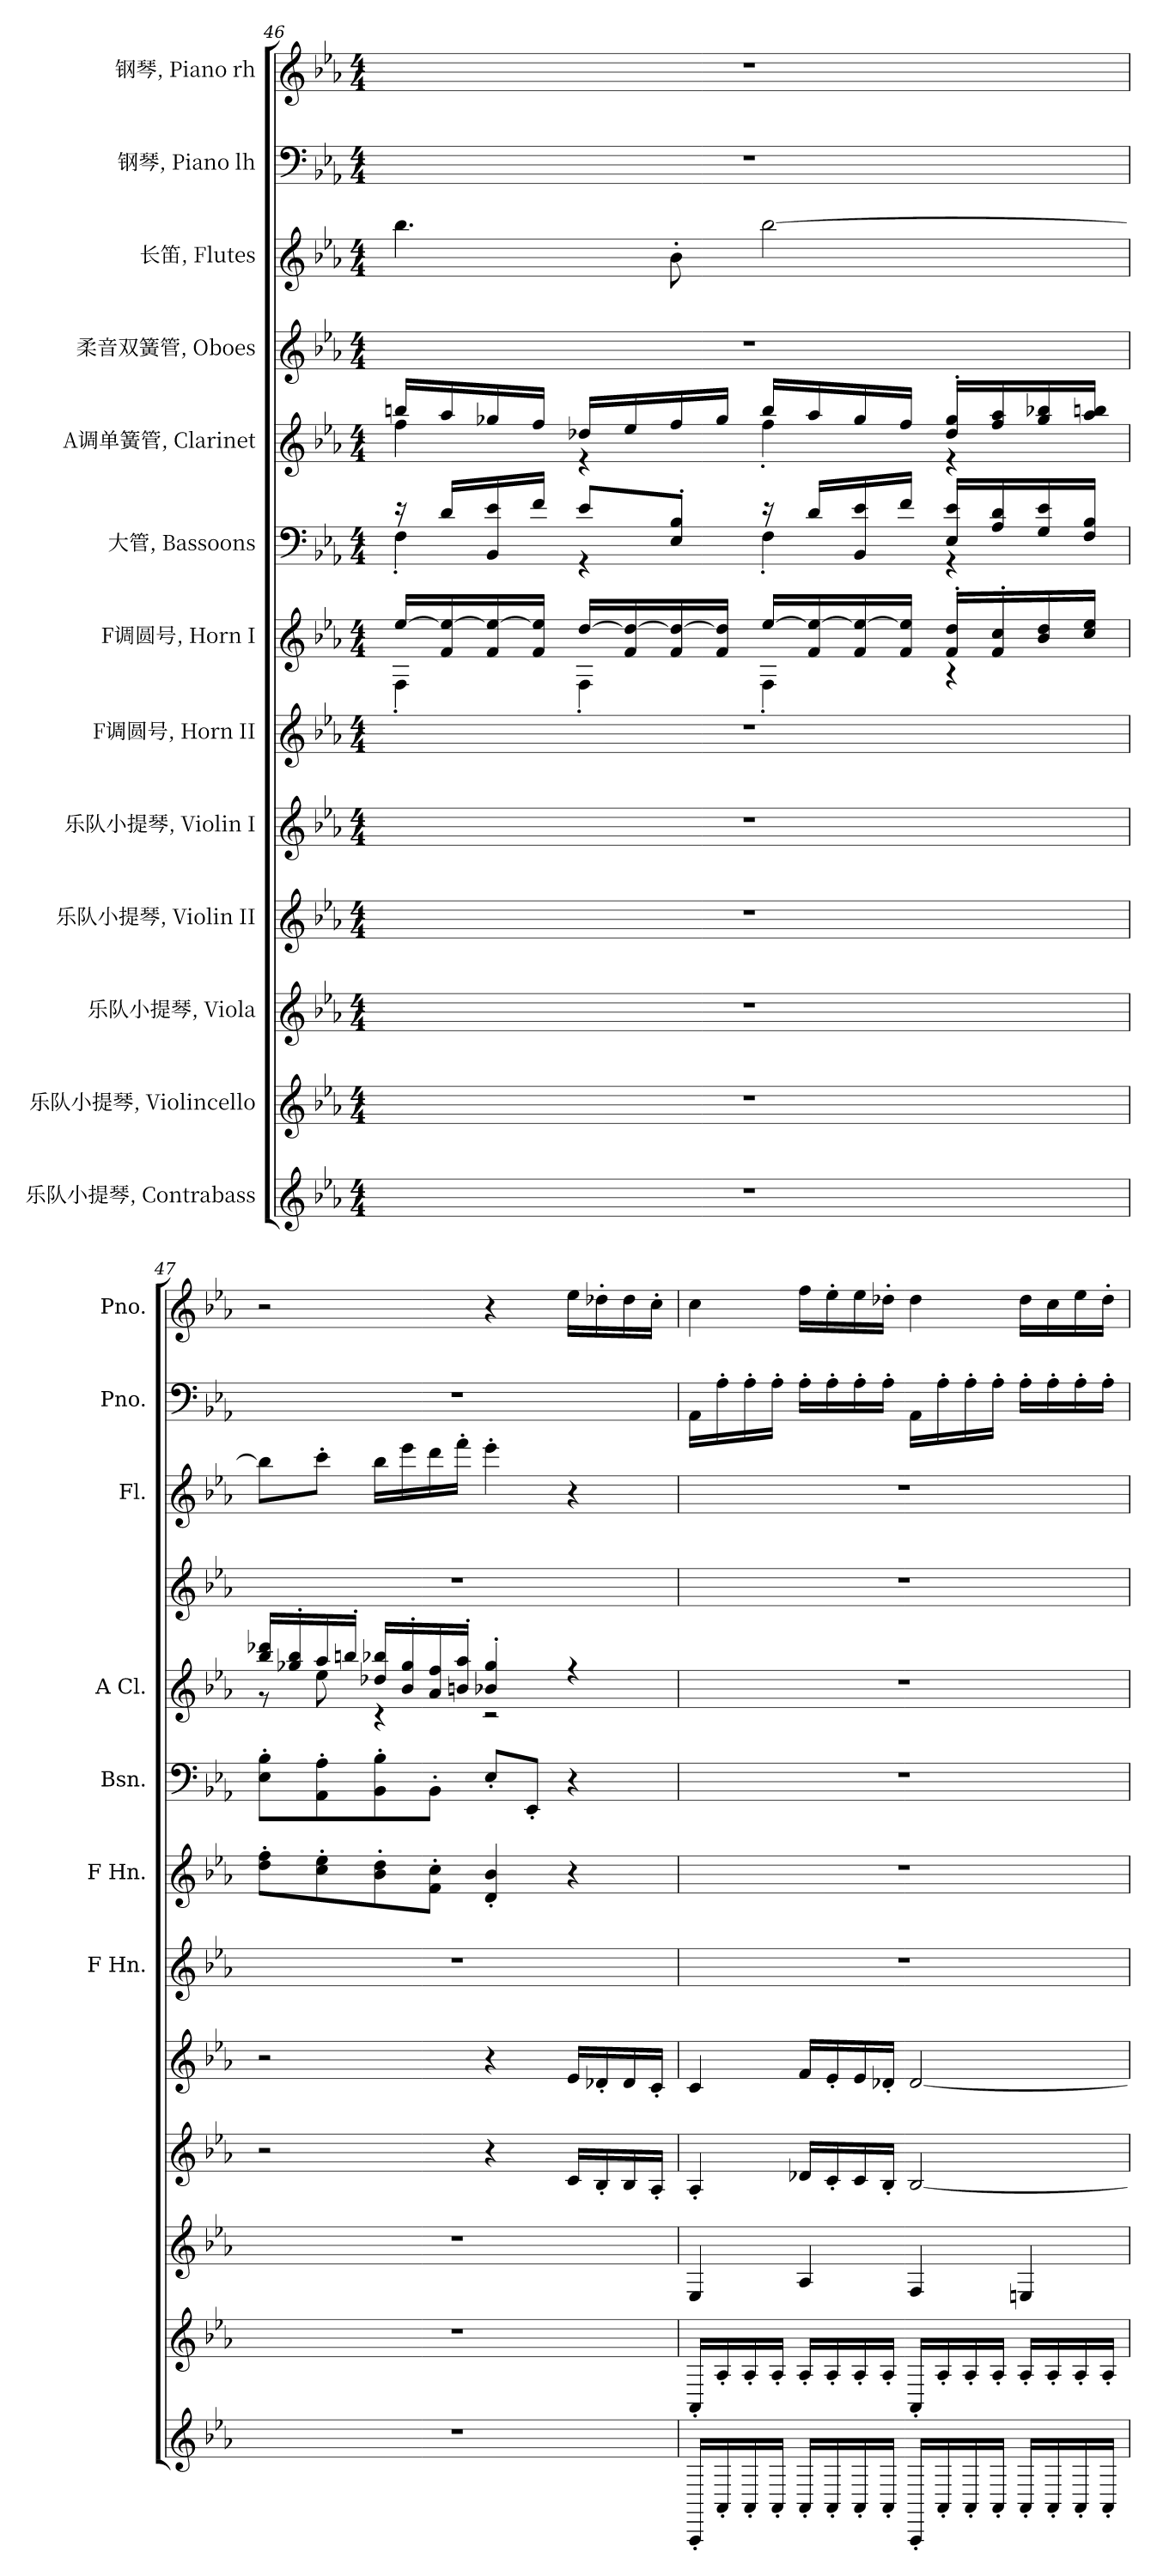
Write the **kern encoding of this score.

**kern	**kern	**kern	**kern	**kern	**kern	**kern	**kern	**kern	**kern	**kern	**kern	**kern
*part13	*part12	*part11	*part10	*part9	*part8	*part7	*part6	*part5	*part4	*part3	*part2	*part1
*staff13	*staff12	*staff11	*staff10	*staff9	*staff8	*staff7	*staff6	*staff5	*staff4	*staff3	*staff2	*staff1
*I"乐队小提琴, Contrabass	*I"乐队小提琴, Violincello	*I"乐队小提琴, Viola	*I"乐队小提琴, Violin II	*I"乐队小提琴, Violin I	*I"F调圆号, Horn II	*I"F调圆号, Horn I	*I"大管, Bassoons	*I"A调单簧管, Clarinet	*I"柔音双簧管, Oboes	*I"长笛, Flutes	*I"钢琴, Piano lh	*I"钢琴, Piano rh
*	*	*	*	*	*I'F Hn.	*I'F Hn.	*I'Bsn.	*I'A Cl.	*	*I'Fl.	*I'Pno.	*I'Pno.
!!LO:PB:g=z
*clefG2	*clefG2	*clefG2	*clefG2	*clefG2	*clefG2	*clefG2	*clefF4	*clefG2	*clefG2	*clefG2	*clefF4	*clefG2
*	*	*	*	*	*ITrd4c7	*ITrd4c7	*	*ITrd2c3	*ITrd2c3	*	*	*
*k[b-e-a-]	*k[b-e-a-]	*k[b-e-a-]	*k[b-e-a-]	*k[b-e-a-]	*k[b-e-a-d-]	*k[b-e-a-d-]	*k[b-e-a-]	*k[]	*k[]	*k[b-e-a-]	*k[b-e-a-]	*k[b-e-a-]
*M4/4	*M4/4	*M4/4	*M4/4	*M4/4	*M4/4	*M4/4	*M4/4	*M4/4	*M4/4	*M4/4	*M4/4	*M4/4
=46	=46	=46	=46	=46	=46	=46	=46	=46	=46	=46	=46	=46
*	*	*	*	*	*	*^	*^	*^	*	*	*	*
1r	1r	1r	1r	1r	1r	[16a-/LL	4BB-'\	16r	4F'\	16gg#X/LL	4dd\	1r	4.bb-\	1r	1r
.	.	.	.	.	.	16B-/ 16a-/_	.	16d/LL	.	16ff/	.	.	.	.	.
.	.	.	.	.	.	16B-/ 16a-/_	.	16BB-/ 16e-/	.	16ee-X/	.	.	.	.	.
.	.	.	.	.	.	16B-/ 16a-/]JJ	.	16f/JJ	.	16dd/JJ	.	.	.	.	.
.	.	.	.	.	.	[16g/LL	4BB-'\	8e-/L	4r	16b-X/LL	4r	.	.	.	.
.	.	.	.	.	.	16B-/ 16g/_	.	.	.	16cc/	.	.	.	.	.
.	.	.	.	.	.	16B-/ 16g/_	.	8E-/' 8B-/'J	.	16dd/	.	.	8b-'\	.	.
.	.	.	.	.	.	16B-/ 16g/]JJ	.	.	.	16ee-/JJ	.	.	.	.	.
.	.	.	.	.	.	[16a-/LL	4BB-'\	16r	4F'\	16gg#/LL	4dd'\	.	[2bb-\	.	.
.	.	.	.	.	.	16B-/ 16a-/_	.	16d/LL	.	16ff/	.	.	.	.	.
.	.	.	.	.	.	16B-/ 16a-/_	.	16BB-/ 16e-/	.	16ee-/	.	.	.	.	.
.	.	.	.	.	.	16B-/ 16a-/]JJ	.	16f/JJ	.	16dd/JJ	.	.	.	.	.
.	.	.	.	.	.	16B-/' 16g/'LL	4r	16E-/ 16e-/LL	4r	16b-/' 16ee-/'LL	4r	.	.	.	.
.	.	.	.	.	.	16B-/' 16f/'	.	16A-/ 16d/	.	16dd/ 16ff/	.	.	.	.	.
.	.	.	.	.	.	16e-/ 16g/	.	16G/ 16e-/	.	16ee-/ 16ggn/	.	.	.	.	.
.	.	.	.	.	.	16f/ 16a-/JJ	.	16F/ 16B-/JJ	.	16ff/ 16gg#X/JJ	.	.	.	.	.
*	*	*	*	*	*	*v	*v	*	*	*	*	*	*	*	*
*	*	*	*	*	*	*	*v	*v	*	*	*	*	*	*
!!LO:PB:g=z
=47	=47	=47	=47	=47	=47	=47	=47	=47	=47	=47	=47	=47	=47
1r	1r	1r	2r	2r	1r	8g\' 8b-\'L	8E-\' 8B-\'L	16gg/ 16bb-X/LL	8r	1r	8bb-\L]	1r	2r
.	.	.	.	.	.	.	.	16ee-X/' 16gg/'	.	.	.	.	.
.	.	.	.	.	.	8f\' 8a-\'	8AA-\' 8A-\'	16ff/	8cc\	.	8ccc'\J	.	.
.	.	.	.	.	.	.	.	16gg#X'/JJ	.	.	.	.	.
.	.	.	.	.	.	8e-\' 8g\'	8BB-\' 8B-\'	16b-X/ 16ggn/LL	4r	.	16bb-\LL	.	.
.	.	.	.	.	.	.	.	16g/' 16ee-/'	.	.	16eee-\	.	.
.	.	.	.	.	.	8B-\' 8f\'J	8BB-'\J	16f/ 16dd/	.	.	16ddd\	.	.
.	.	.	.	.	.	.	.	16g#X/' 16ff/'JJ	.	.	16fff'\JJ	.	.
.	.	.	4r	4r	.	4G/' 4e-/'	8E-'/L	4gn/' 4ee-/'	2r	.	4eee-'\	.	4r
.	.	.	.	.	.	.	8EE-'/J	.	.	.	.	.	.
.	.	.	16c/LL	16e-/LL	.	4r	4r	4r	.	.	4r	.	16ee-\LL
.	.	.	16B-'/	16d-X'/	.	.	.	.	.	.	.	.	16dd-X'\
.	.	.	16B-/	16d-/	.	.	.	.	.	.	.	.	16dd-\
.	.	.	16A-'/JJ	16c'/JJ	.	.	.	.	.	.	.	.	16cc'\JJ
*	*	*	*	*	*	*	*	*v	*v	*	*	*	*
!!LO:PB:g=z
=48	=48	=48	=48	=48	=48	=48	=48	=48	=48	=48	=48	=48
16AAA-'/LL	16AA-'/LL	4E-/	4A-'/	4c/	1r	1r	1r	1r	1r	1r	16AA-\LL	4cc\
16AA-'/	16A-'/	.	.	.	.	.	.	.	.	.	16A-'\	.
16AA-'/	16A-'/	.	.	.	.	.	.	.	.	.	16A-'\	.
16AA-'/JJ	16A-'/JJ	.	.	.	.	.	.	.	.	.	16A-'\JJ	.
16AA-'/LL	16A-'/LL	4A-/	16d-X/LL	16f/LL	.	.	.	.	.	.	16A-'\LL	16ff\LL
16AA-'/	16A-'/	.	16c'/	16e-'/	.	.	.	.	.	.	16A-'\	16ee-'\
16AA-'/	16A-'/	.	16c/	16e-/	.	.	.	.	.	.	16A-'\	16ee-\
16AA-'/JJ	16A-'/JJ	.	16B-'/JJ	16d-X'/JJ	.	.	.	.	.	.	16A-'\JJ	16dd-X'\JJ
16AAA-'/LL	16AA-'/LL	4F/	[2B-/	[2d-/	.	.	.	.	.	.	16AA-\LL	4dd-\
16AA-'/	16A-'/	.	.	.	.	.	.	.	.	.	16A-'\	.
16AA-'/	16A-'/	.	.	.	.	.	.	.	.	.	16A-'\	.
16AA-'/JJ	16A-'/JJ	.	.	.	.	.	.	.	.	.	16A-'\JJ	.
16AA-'/LL	16A-'/LL	4En/	.	.	.	.	.	.	.	.	16A-'\LL	16dd-\LL
16AA-'/	16A-'/	.	.	.	.	.	.	.	.	.	16A-'\	16cc\
16AA-'/	16A-'/	.	.	.	.	.	.	.	.	.	16A-'\	16ee-\
16AA-'/JJ	16A-'/JJ	.	.	.	.	.	.	.	.	.	16A-'\JJ	16dd-'\JJ
=	=	=	=	=	=	=	=	=	=	=	=	=
*-	*-	*-	*-	*-	*-	*-	*-	*-	*-	*-	*-	*-
